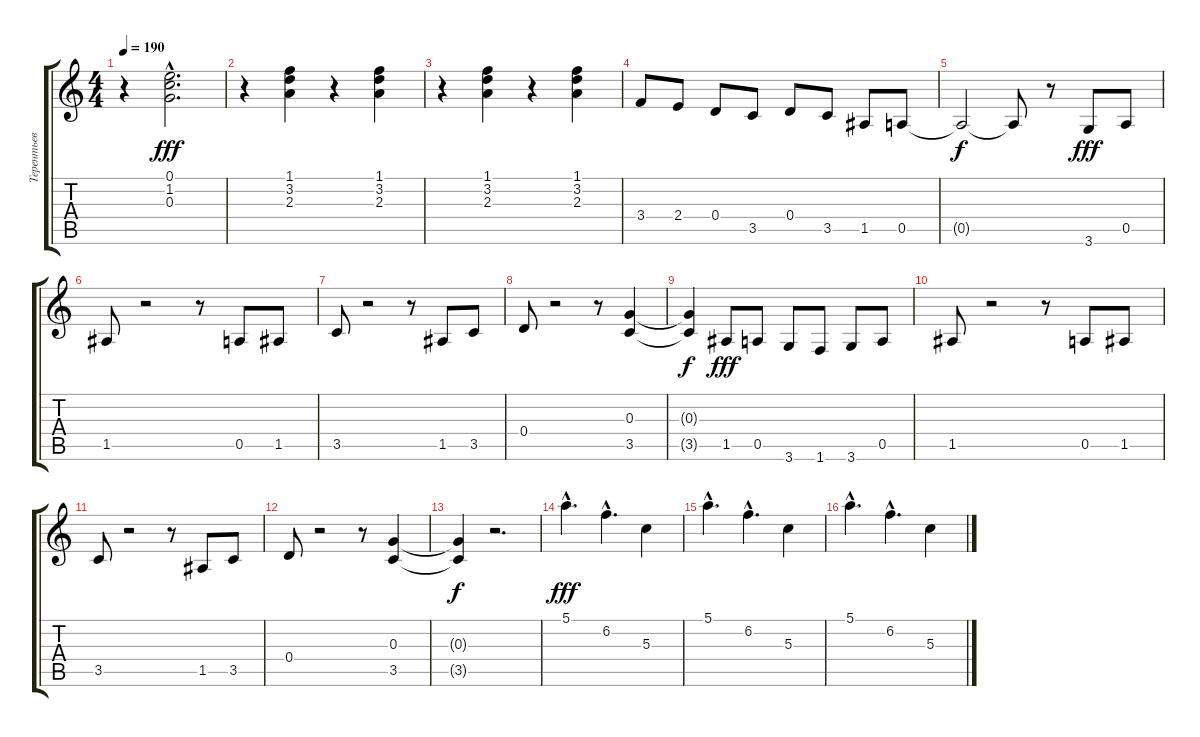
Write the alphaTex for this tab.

\track ("Терентьев" "Терентьев") {instrument distortionguitar}
\staff {score tabs}
\tuning (E4 B3 G3 D3 A2 E2) {hide}
\ts (4 4)
\tempo 190
\clef g2
\ks c
r.4{dy fff} (0.1{hac} 1.2{hac} 0.3{hac}).2{d} |
r.4 (1.1 3.2 2.3).4 r.4 (1.1 3.2 2.3).4 |
r.4 (1.1 3.2 2.3).4 r.4 (1.1 3.2 2.3).4 |
3.4.8 2.4.8 0.4.8 3.5.8 0.4.8 3.5.8 1.5.8 0.5.8 |
0.5{t}.2{dy f} 0.5{t}.8 r.8 3.6.8{dy fff} 0.5.8 |
1.5.8 r.2 r.8 0.5.8 1.5.8 |
3.5.8 r.2 r.8 1.5.8 3.5.8 |
0.4.8 r.2 r.8 (0.3 3.5).4 |
(0.3{t} 3.5{t}).4{dy f} 1.5.8{dy fff} 0.5.8 3.6.8 1.6.8 3.6.8 0.5.8 |
1.5.8 r.2 r.8 0.5.8 1.5.8 |
3.5.8 r.2 r.8 1.5.8 3.5.8 |
0.4.8 r.2 r.8 (0.3 3.5).4 |
(0.3{t} 3.5{t}).4{dy f} r.2{d} |
5.1{hac}.4{d dy fff} 6.2{hac}.4{d} 5.3.4 |
5.1{hac}.4{d} 6.2{hac}.4{d} 5.3.4 |
5.1{hac}.4{d} 6.2{hac}.4{d} 5.3.4
